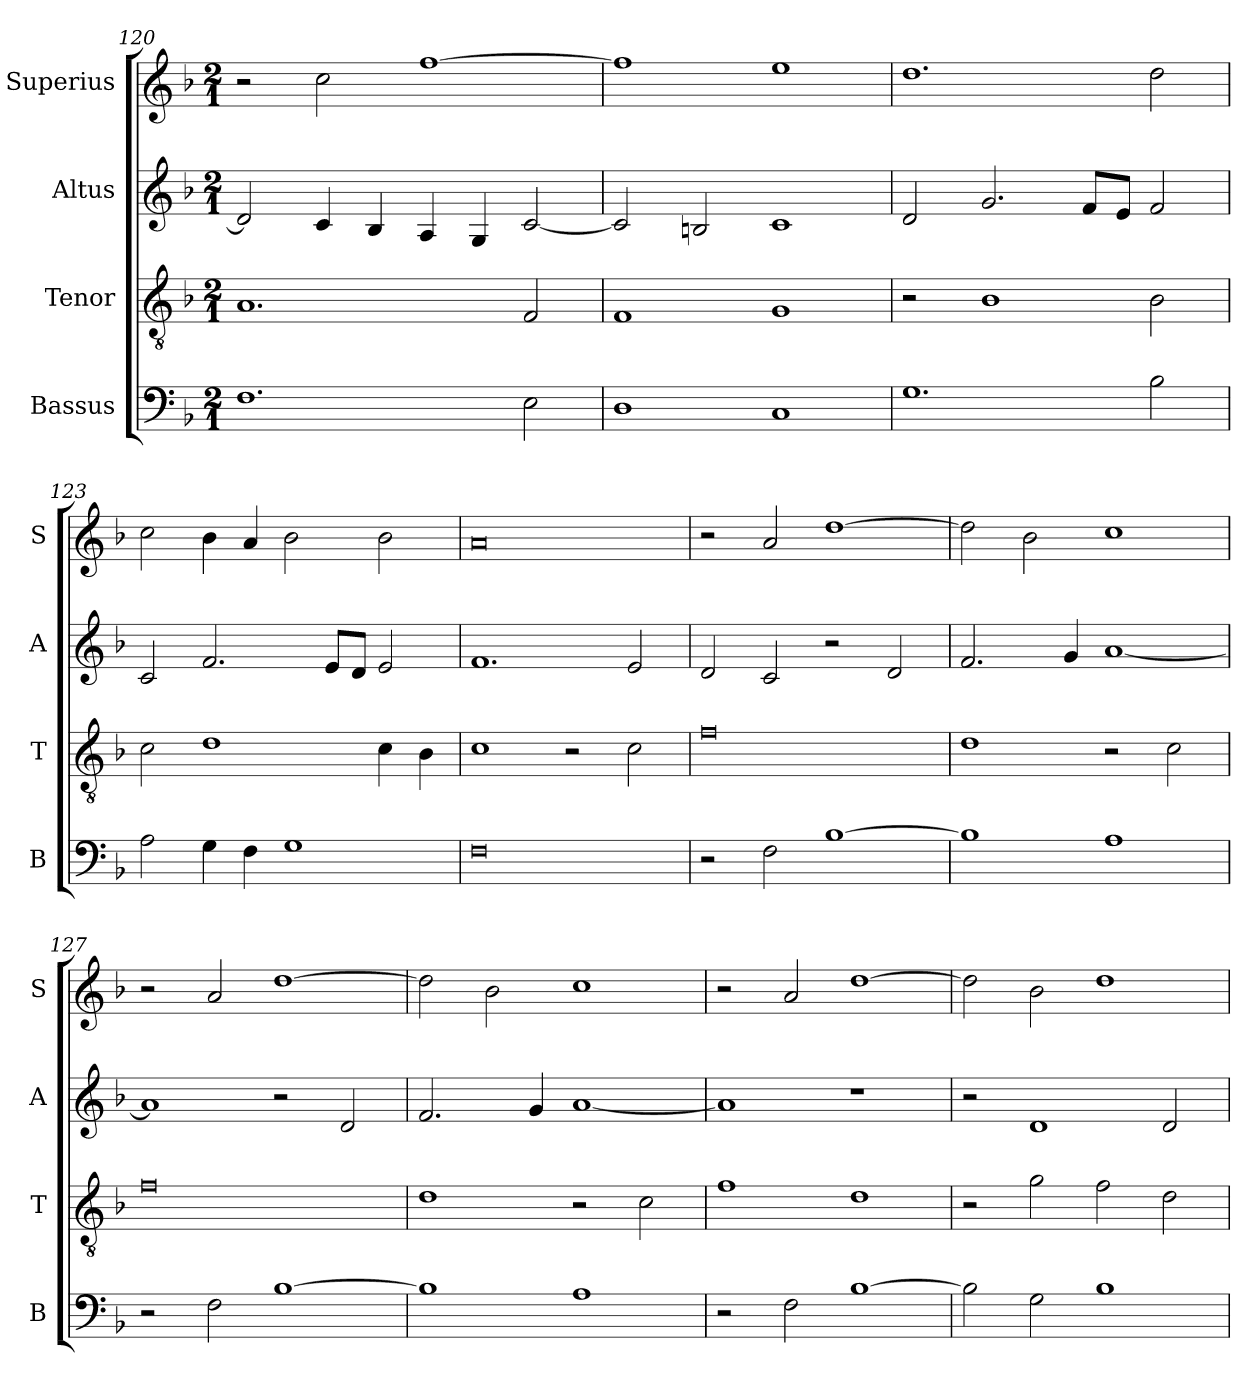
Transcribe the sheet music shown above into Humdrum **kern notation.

**kern	**kern	**kern	**kern
*part4	*part3	*part2	*part1
*staff4	*staff3	*staff2	*staff1
*I"Bassus	*I"Tenor	*I"Altus	*I"Superius
*I'B	*I'T	*I'A	*I'S
*clefF4	*clefGv2	*clefG2	*clefG2
*k[b-]	*k[b-]	*k[b-]	*k[b-]
*F:	*F:	*F:	*F:
*M2/1	*M2/1	*M2/1	*M2/1
=120	=120	=120	=120
1.F	1.A	2d]	2r
.	.	4c	2cc
.	.	4B-	.
.	.	4A	[1ff
.	.	4G	.
2E	2F	[2c	.
=121	=121	=121	=121
1D	1F	2c]	1ff]
.	.	2Bn	.
1C	1G	1c	1ee
=122	=122	=122	=122
1.G	2r	2d	1.dd
.	1B-	2.g	.
.	.	8fL	.
.	.	8eJ	.
2B-	2B-	2f	2dd
=123	=123	=123	=123
2A	2c	2c	2cc
4G	1d	2.f	4b-
4F	.	.	4a
1G	.	.	2b-
.	.	8eL	.
.	.	8dJ	.
.	4c	2e	2b-
.	4B-	.	.
=124	=124	=124	=124
0F	1c	1.f	0a
.	2r	.	.
.	2c	2e	.
=125	=125	=125	=125
2r	0f	2d	2r
2F	.	2c	2a
[1B-	.	2r	[1dd
.	.	2d	.
=126	=126	=126	=126
1B-]	1d	2.f	2dd]
.	.	.	2b-
.	.	4g	.
1A	2r	[1a	1cc
.	2c	.	.
=127	=127	=127	=127
2r	0f	1a]	2r
2F	.	.	2a
[1B-	.	2r	[1dd
.	.	2d	.
=128	=128	=128	=128
1B-]	1d	2.f	2dd]
.	.	.	2b-
.	.	4g	.
1A	2r	[1a	1cc
.	2c	.	.
=129	=129	=129	=129
2r	1f	1a]	2r
2F	.	.	2a
[1B-	1d	1r	[1dd
=130	=130	=130	=130
2B-]	2r	2r	2dd]
2G	2g	1d	2b-
1B-	2f	.	1dd
.	2d	2d	.
=	=	=	=
*-	*-	*-	*-
